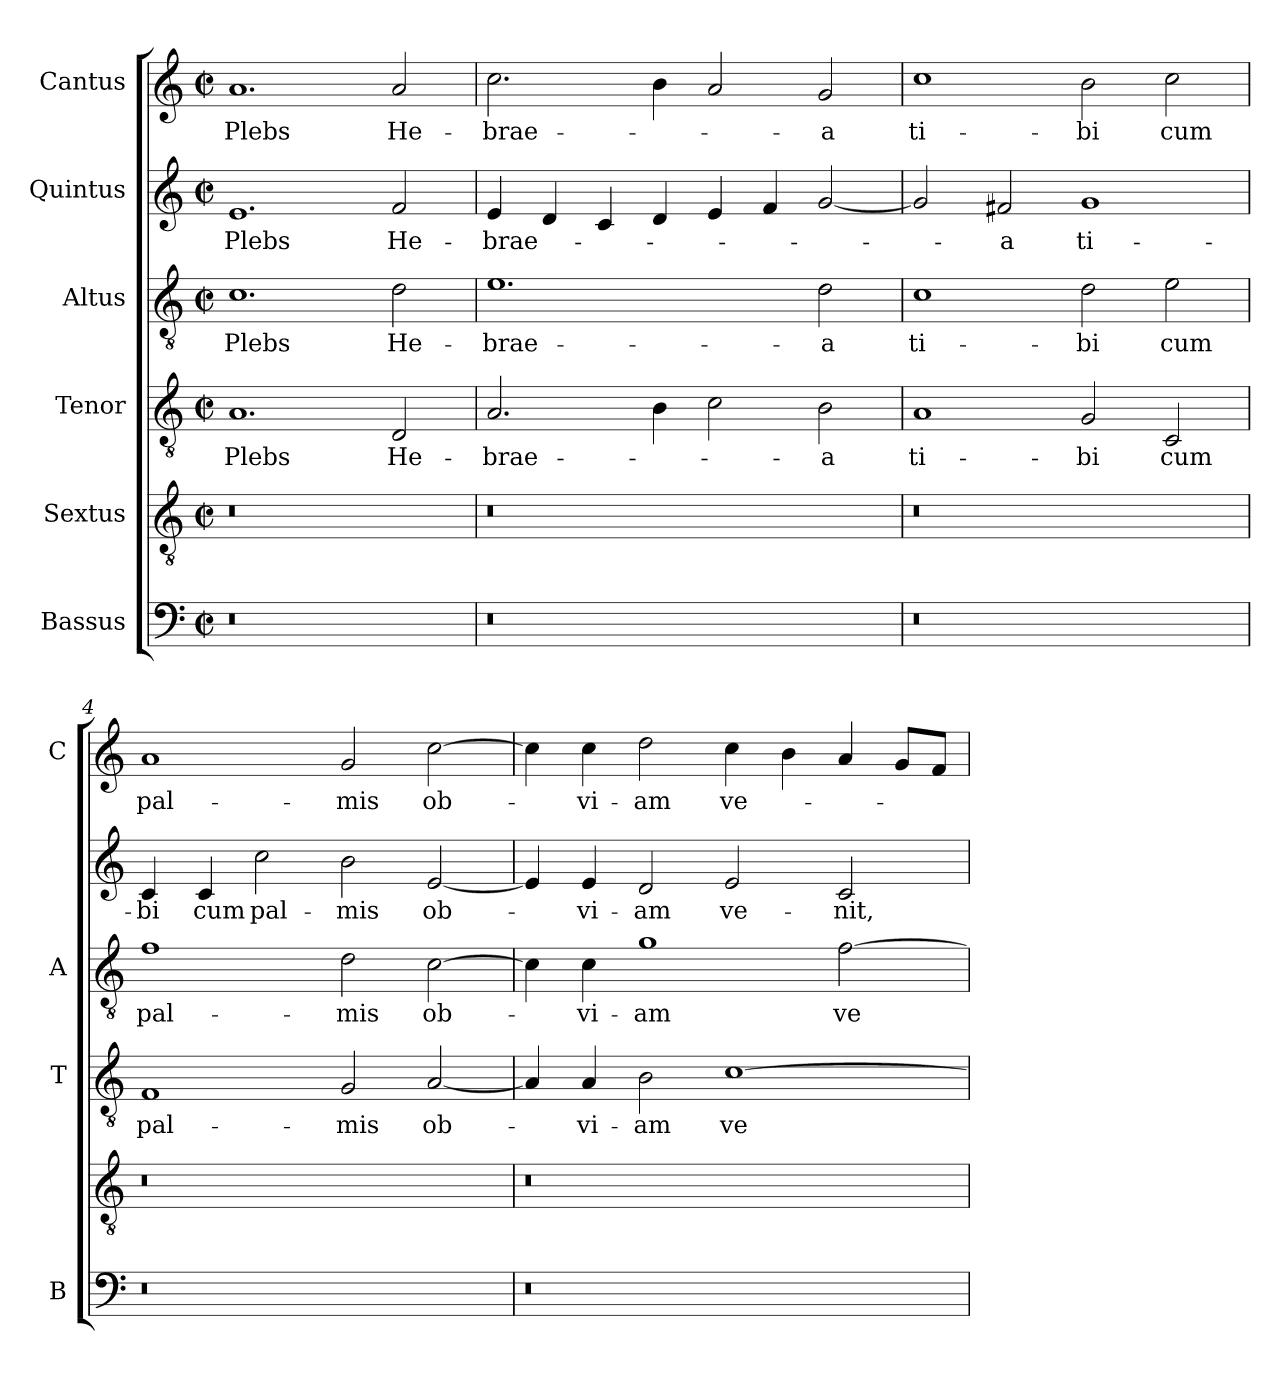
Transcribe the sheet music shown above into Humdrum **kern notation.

**kern	**kern	**kern	**text	**kern	**text	**kern	**text	**kern	**text
*part6	*part5	*part4	*part4	*part3	*part3	*part2	*part2	*part1	*part1
*staff6	*staff5	*staff4	*staff4	*staff3	*staff3	*staff2	*staff2	*staff1	*staff1
*I"Bassus	*I"Sextus	*I"Tenor	*	*I"Altus	*	*I"Quintus	*	*I"Cantus	*
*I'B	*	*I'T	*	*I'A	*	*	*	*I'C	*
*clefF4	*clefGv2	*clefGv2	*	*clefGv2	*	*clefG2	*	*clefG2	*
*k[]	*k[]	*k[]	*	*k[]	*	*k[]	*	*k[]	*
*C:	*C:	*C:	*	*C:	*	*C:	*	*C:	*
*M2/2	*M2/2	*M2/2	*	*M2/2	*	*M2/2	*	*M2/2	*
*met(c|)	*met(c|)	*met(c|)	*	*met(c|)	*	*met(c|)	*	*met(c|)	*
=1	=1	=1	=1	=1	=1	=1	=1	=1	=1
0r	0r	1.A	Plebs	1.c	Plebs	1.e	Plebs	1.a	Plebs
.	.	2D/	He-	2d\	He-	2f/	He-	2a/	He-
=2	=2	=2	=2	=2	=2	=2	=2	=2	=2
0r	0r	2.A/	-brae-	1.e	-brae-	4e/	-brae-	2.cc\	-brae-
.	.	.	.	.	.	4d/	.	.	.
.	.	.	.	.	.	4c/	.	.	.
.	.	4B\	.	.	.	4d/	.	4b\	.
.	.	2c\	.	.	.	4e/	.	2a/	.
.	.	.	.	.	.	4f/	.	.	.
.	.	2B\	-a	2d\	-a	[2g/	.	2g/	-a
=3	=3	=3	=3	=3	=3	=3	=3	=3	=3
0r	0r	1A	ti-	1c	ti-	2g/]	.	1cc	ti-
.	.	.	.	.	.	2f#X/	-a	.	.
.	.	2G/	-bi	2d\	-bi	1g	ti-	2b\	-bi
.	.	2C/	cum	2e\	cum	.	.	2cc\	cum
!!LO:LB:g=z
=4	=4	=4	=4	=4	=4	=4	=4	=4	=4
0r	0r	1F	pal-	1f	pal-	4c/	-bi	1a	pal-
.	.	.	.	.	.	4c/	cum	.	.
.	.	.	.	.	.	2cc\	pal-	.	.
.	.	2G/	-mis	2d\	-mis	2b\	-mis	2g/	-mis
.	.	[2A/	ob-	[2c\	ob-	[2e/	ob-	[2cc\	ob-
=5	=5	=5	=5	=5	=5	=5	=5	=5	=5
0r	0r	4A/]	.	4c\]	.	4e/]	.	4cc\]	.
.	.	4A/	-vi-	4c\	-vi-	4e/	-vi-	4cc\	-vi-
.	.	2B\	-am	1g	-am	2d/	-am	2dd\	-am
.	.	[1c	ve-	.	.	2e/	ve-	4cc\	ve-
.	.	.	.	.	.	.	.	4b\	.
.	.	.	.	[2f\	ve-	2c/	-nit,	4a/	.
.	.	.	.	.	.	.	.	8g/L	.
.	.	.	.	.	.	.	.	8f/J	.
=	=	=	=	=	=	=	=	=	=
*-	*-	*-	*-	*-	*-	*-	*-	*-	*-
